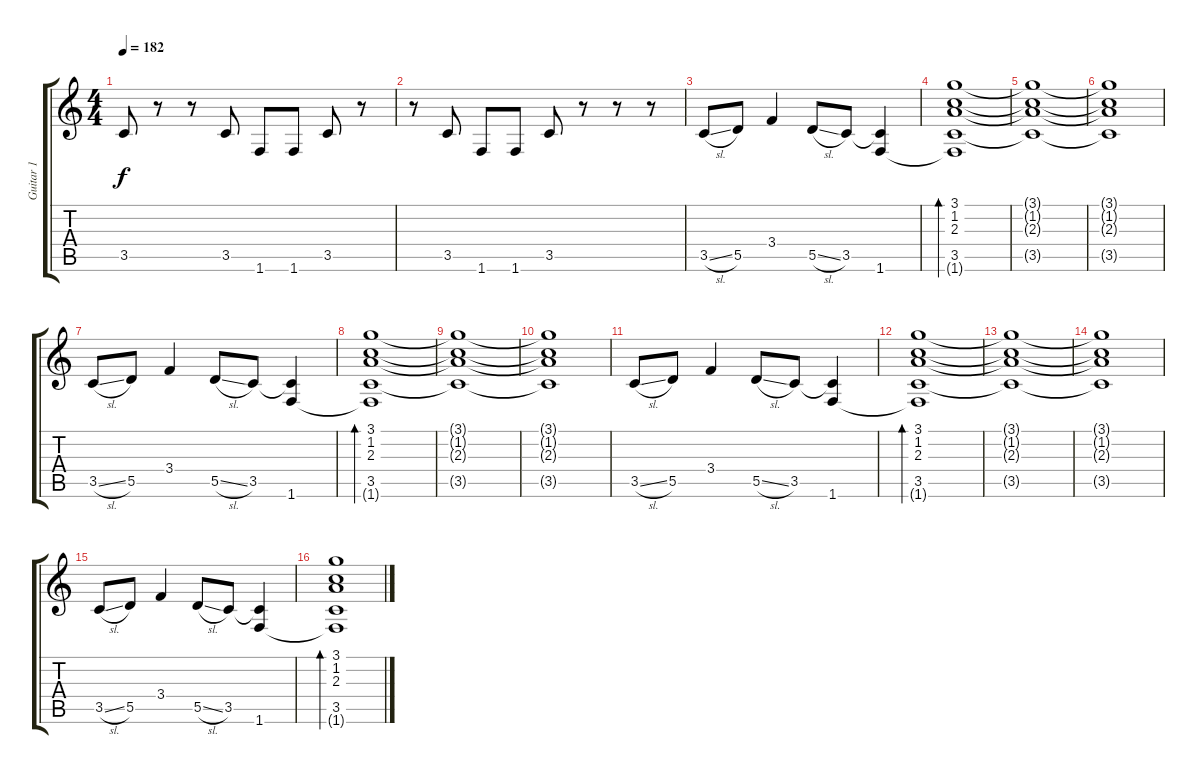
\track ("Guitar 1" "Guitar 1") {instrument electricguitarjazz}
\staff {score tabs}
\tuning (E4 B3 G3 D3 A2 E2) {hide}
\ts (4 4)
\tempo 182
\clef g2
\ks c
3.5.8{dy f} r.8 r.8 3.5.8 1.6.8 1.6.8 3.5.8 r.8 |
r.8 3.5.8 1.6.8 1.6.8 3.5.8 r.8 r.8 r.8 |
3.5{sl}.8 5.5.8 3.4.4 5.5{sl}.8 3.5.8 (3.5{t} 1.6).4 |
(3.1 1.2 2.3 3.5 1.6{t}).1{bd 60} |
(3.1{t} 1.2{t} 2.3{t} 3.5{t}).1 |
(3.1{t} 1.2{t} 2.3{t} 3.5{t}).1 |
3.5{sl}.8 5.5.8 3.4.4 5.5{sl}.8 3.5.8 (3.5{t} 1.6).4 |
(3.1 1.2 2.3 3.5 1.6{t}).1{bd 60} |
(3.1{t} 1.2{t} 2.3{t} 3.5{t}).1 |
(3.1{t} 1.2{t} 2.3{t} 3.5{t}).1 |
3.5{sl}.8 5.5.8 3.4.4 5.5{sl}.8 3.5.8 (3.5{t} 1.6).4 |
(3.1 1.2 2.3 3.5 1.6{t}).1{bd 60} |
(3.1{t} 1.2{t} 2.3{t} 3.5{t}).1 |
(3.1{t} 1.2{t} 2.3{t} 3.5{t}).1 |
3.5{sl}.8 5.5.8 3.4.4 5.5{sl}.8 3.5.8 (3.5{t} 1.6).4 |
(3.1 1.2 2.3 3.5 1.6{t}).1{bd 60}
